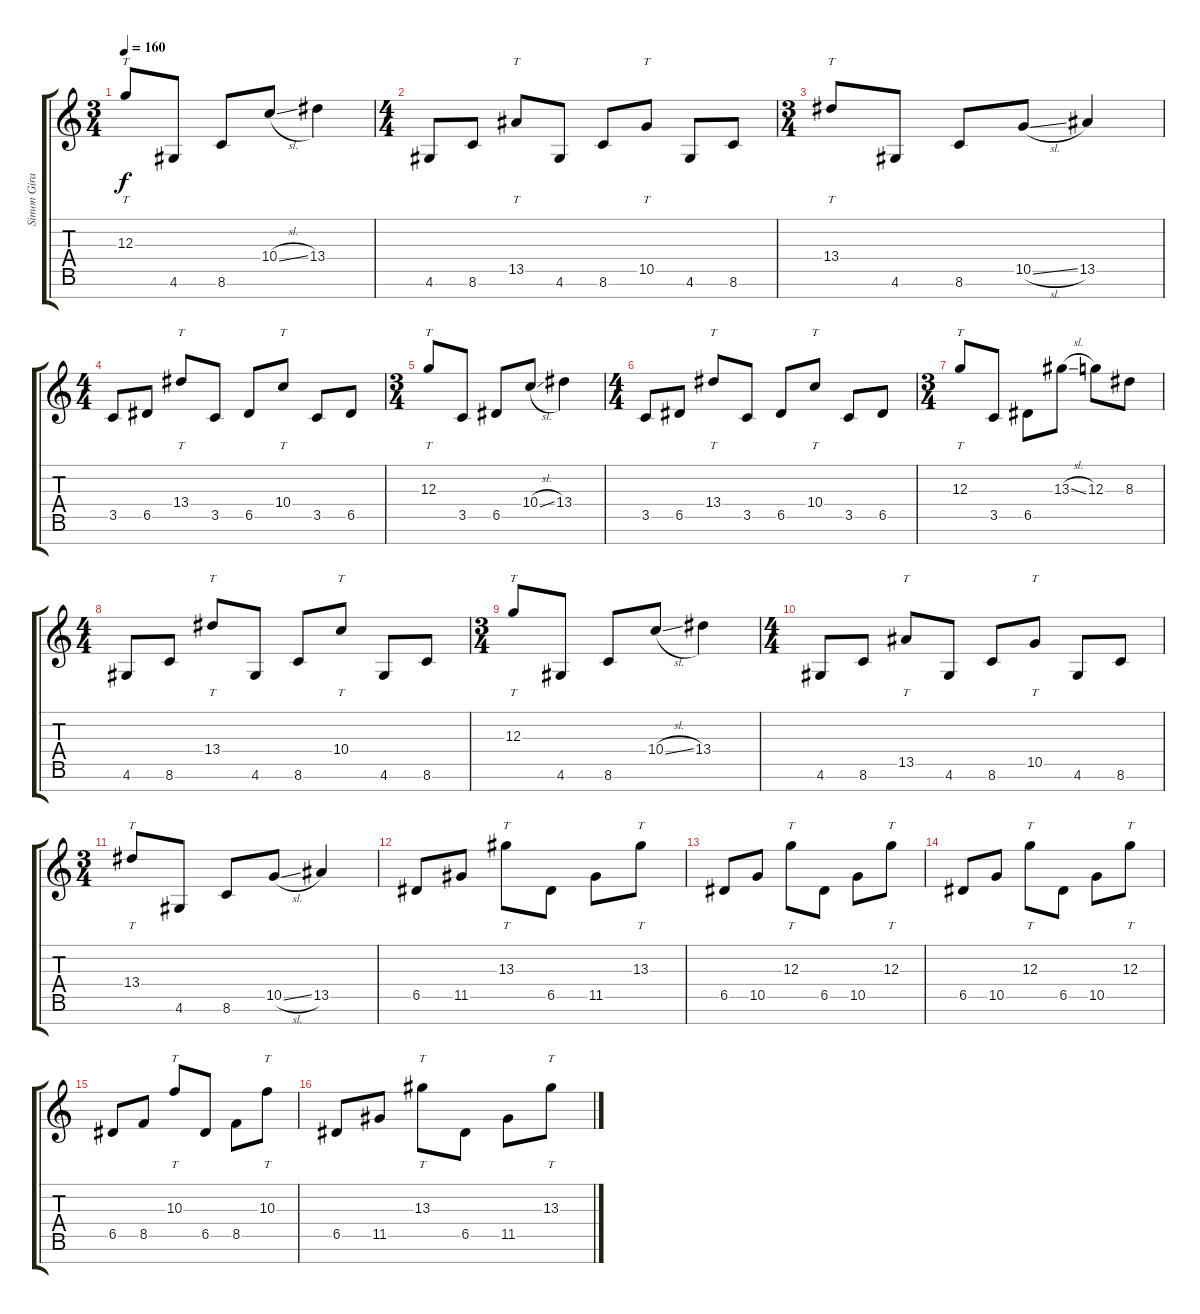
\track ("Simon Girard" "Simon Gira") {instrument distortionguitar}
\staff {score tabs}
\tuning (E4 B3 G3 D3 A2 E2 B1) {hide}
\ts (3 4)
\tempo 160
\clef g2
\ks c
12.3.8{tt dy f} 4.6.8 8.6.8 10.4{sl}.8 13.4.4 |
\ts (4 4)
4.6.8 8.6.8 13.5.8{tt} 4.6.8 8.6.8 10.5.8{tt} 4.6.8 8.6.8 |
\ts (3 4)
13.4.8{tt} 4.6.8 8.6.8 10.5{sl}.8 13.5.4 |
\ts (4 4)
3.5.8 6.5.8 13.4.8{tt} 3.5.8 6.5.8 10.4.8{tt} 3.5.8 6.5.8 |
\ts (3 4)
12.3.8{tt} 3.5.8 6.5.8 10.4{sl}.8 13.4.4 |
\ts (4 4)
3.5.8 6.5.8 13.4.8{tt} 3.5.8 6.5.8 10.4.8{tt} 3.5.8 6.5.8 |
\ts (3 4)
12.3.8{tt} 3.5.8 6.5.8 13.3{sl}.8 12.3.8 8.3.8 |
\ts (4 4)
4.6.8 8.6.8 13.4.8{tt} 4.6.8 8.6.8 10.4.8{tt} 4.6.8 8.6.8 |
\ts (3 4)
12.3.8{tt} 4.6.8 8.6.8 10.4{sl}.8 13.4.4 |
\ts (4 4)
4.6.8 8.6.8 13.5.8{tt} 4.6.8 8.6.8 10.5.8{tt} 4.6.8 8.6.8 |
\ts (3 4)
13.4.8{tt} 4.6.8 8.6.8 10.5{sl}.8 13.5.4 |
6.5.8 11.5.8 13.3.8{tt} 6.5.8 11.5.8 13.3.8{tt} |
6.5.8 10.5.8 12.3.8{tt} 6.5.8 10.5.8 12.3.8{tt} |
6.5.8 10.5.8 12.3.8{tt} 6.5.8 10.5.8 12.3.8{tt} |
6.5.8 8.5.8 10.3.8{tt} 6.5.8 8.5.8 10.3.8{tt} |
6.5.8 11.5.8 13.3.8{tt} 6.5.8 11.5.8 13.3.8{tt}
